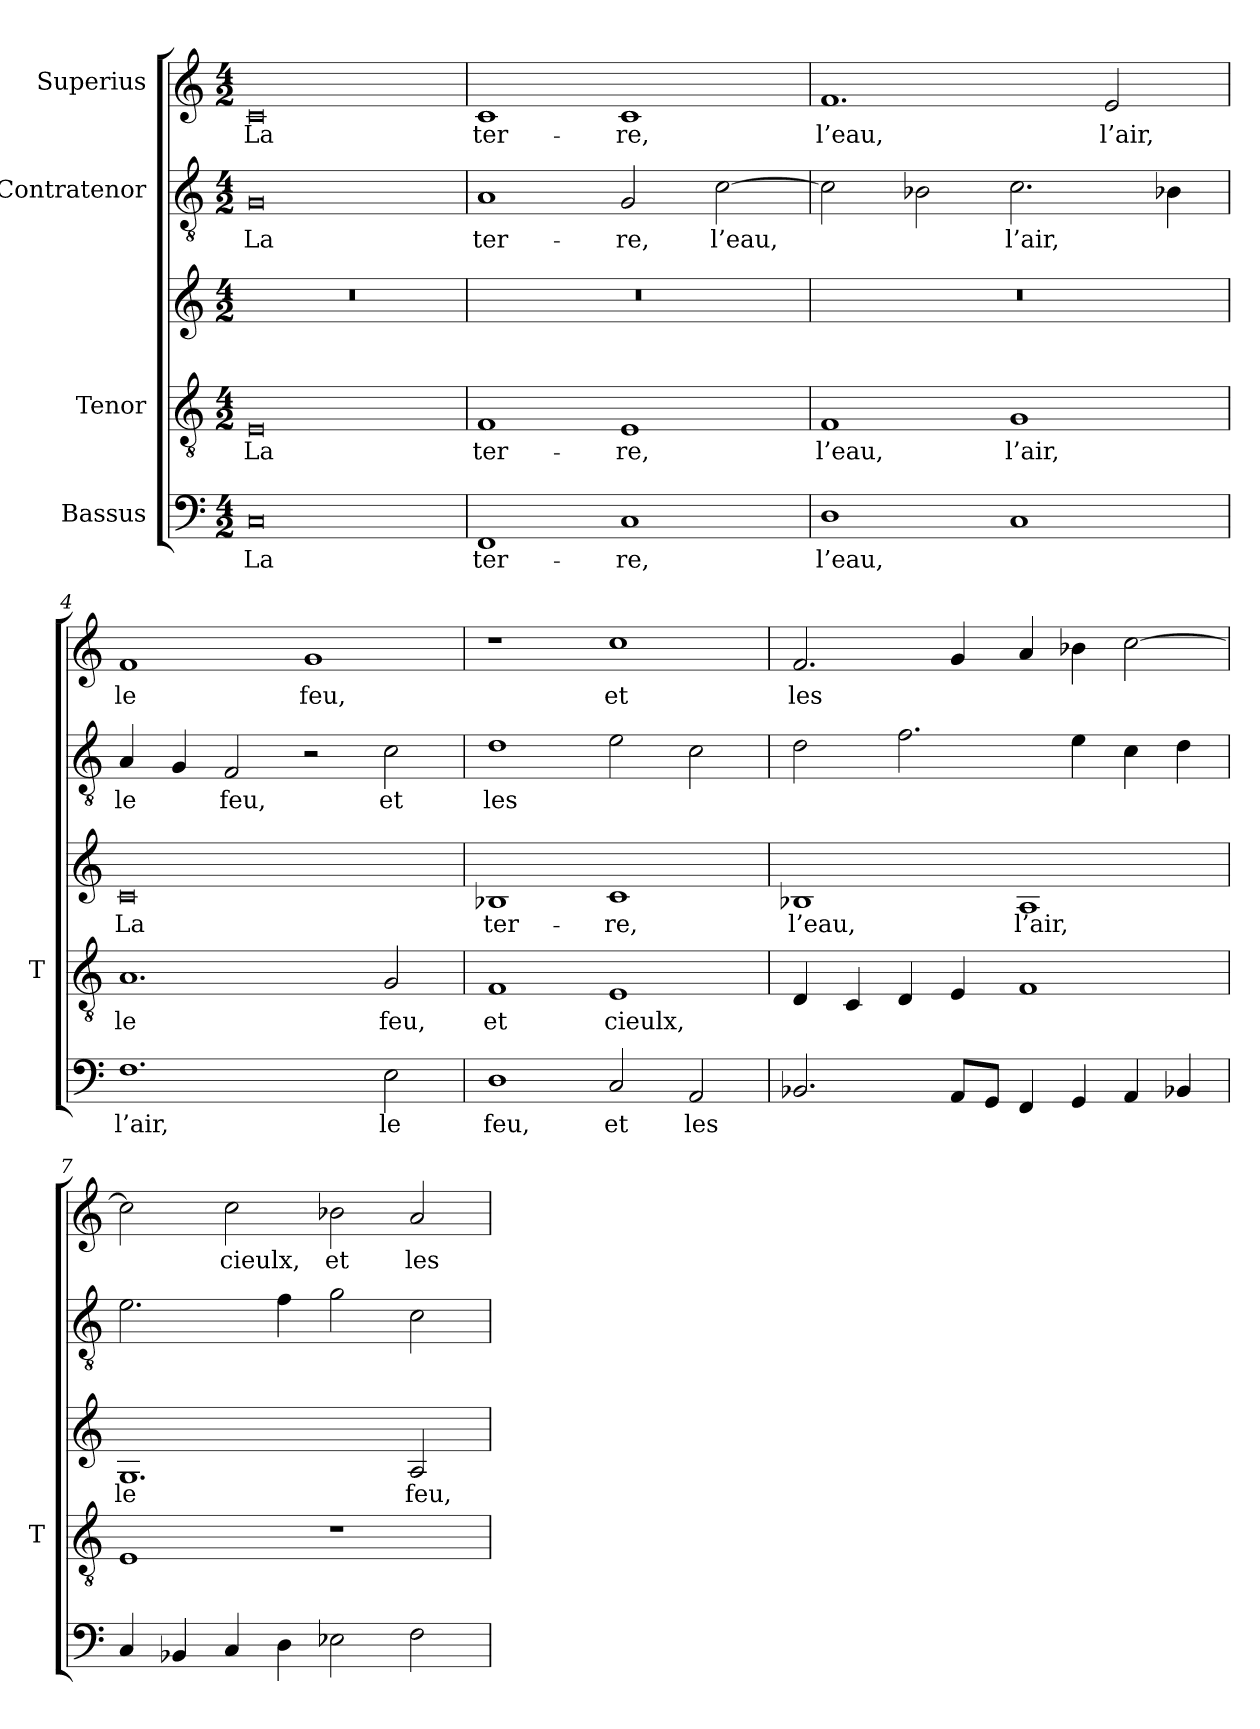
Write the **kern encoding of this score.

**kern	**text	**kern	**text	**kern	**text	**kern	**text	**kern	**text
*part5	*part5	*part4	*part4	*part3	*part3	*part2	*part2	*part1	*part1
*staff5	*staff5	*staff4	*staff4	*staff3	*staff3	*staff2	*staff2	*staff1	*staff1
*I"Bassus	*	*I"Tenor	*	*	*	*I"Contratenor	*	*I"Superius	*
*	*	*I'T	*	*	*	*	*	*	*
*clefF4	*	*clefGv2	*	*clefG2	*	*clefGv2	*	*clefG2	*
*k[]	*	*k[]	*	*k[]	*	*k[]	*	*k[]	*
*M4/2	*	*M4/2	*	*M4/2	*	*M4/2	*	*M4/2	*
=1	=1	=1	=1	=1	=1	=1	=1	=1	=1
0C	-La	0E	-La	0r	.	0G	-La	0c	-La
=2	=2	=2	=2	=2	=2	=2	=2	=2	=2
1FF	ter-	1F	ter-	0r	.	1A	ter-	1c	ter-
1C	-re,	1E	-re,	.	.	2G	-re,	1c	-re,
.	.	.	.	.	.	[2c	-l’eau,	.	.
=3	=3	=3	=3	=3	=3	=3	=3	=3	=3
1D	-l’eau,	1F	-l’eau,	0r	.	2c]	.	1.f	-l’eau,
.	.	.	.	.	.	2B-X	.	.	.
1C	.	1G	-l’air,	.	.	2.c	-l’air,	.	.
.	.	.	.	.	.	.	.	2e	-l’air,
.	.	.	.	.	.	4B-X	.	.	.
=4	=4	=4	=4	=4	=4	=4	=4	=4	=4
*	*	*^	*	*	*	*	*	*	*
1.F	-l’air,	1.A	0ryy	-le	0c	-La	4A	-le	1f	-le
.	.	.	.	.	.	.	4G	.	.	.
.	.	.	.	.	.	.	2F	-feu,	.	.
.	.	.	.	.	.	.	2r	.	1g	-feu,
2E	-le	2G	.	-feu,	.	.	2c	-et	.	.
=5	=5	=5	=5	=5	=5	=5	=5	=5	=5	=5
1D	-feu,	1F	1ryy	-et	1B-X	ter-	1d	-les	1r	.
2C	-et	1E	1ryy	-cieulx,	1c	-re,	2e	.	1cc	-et
2AA	-les	.	.	.	.	.	2c	.	.	.
*	*	*v	*v	*	*	*	*	*	*	*
=6	=6	=6	=6	=6	=6	=6	=6	=6	=6
2.BB-X	.	4D	.	1B-X	-l’eau,	2d	.	2.f	-les
.	.	4C	.	.	.	.	.	.	.
.	.	4D	.	.	.	2.f	.	.	.
8AAL	.	4E	.	.	.	.	.	4g	.
8GGJ	.	.	.	.	.	.	.	.	.
4FF	.	1F	.	1A	-l’air,	.	.	4a	.
4GG	.	.	.	.	.	4e	.	4b-X	.
4AA	.	.	.	.	.	4c	.	[2cc	.
4BB-X	.	.	.	.	.	4d	.	.	.
=7	=7	=7	=7	=7	=7	=7	=7	=7	=7
4C	.	1E	.	1.G	-le	2.e	.	2cc]	.
4BB-X	.	.	.	.	.	.	.	.	.
4C	.	.	.	.	.	.	.	2cc	-cieulx,
4D	.	.	.	.	.	4f	.	.	.
2E-X	.	1r	.	.	.	2g	.	2b-X	-et
2F	.	.	.	2A	-feu,	2c	.	2a	-les
=	=	=	=	=	=	=	=	=	=
*-	*-	*-	*-	*-	*-	*-	*-	*-	*-
